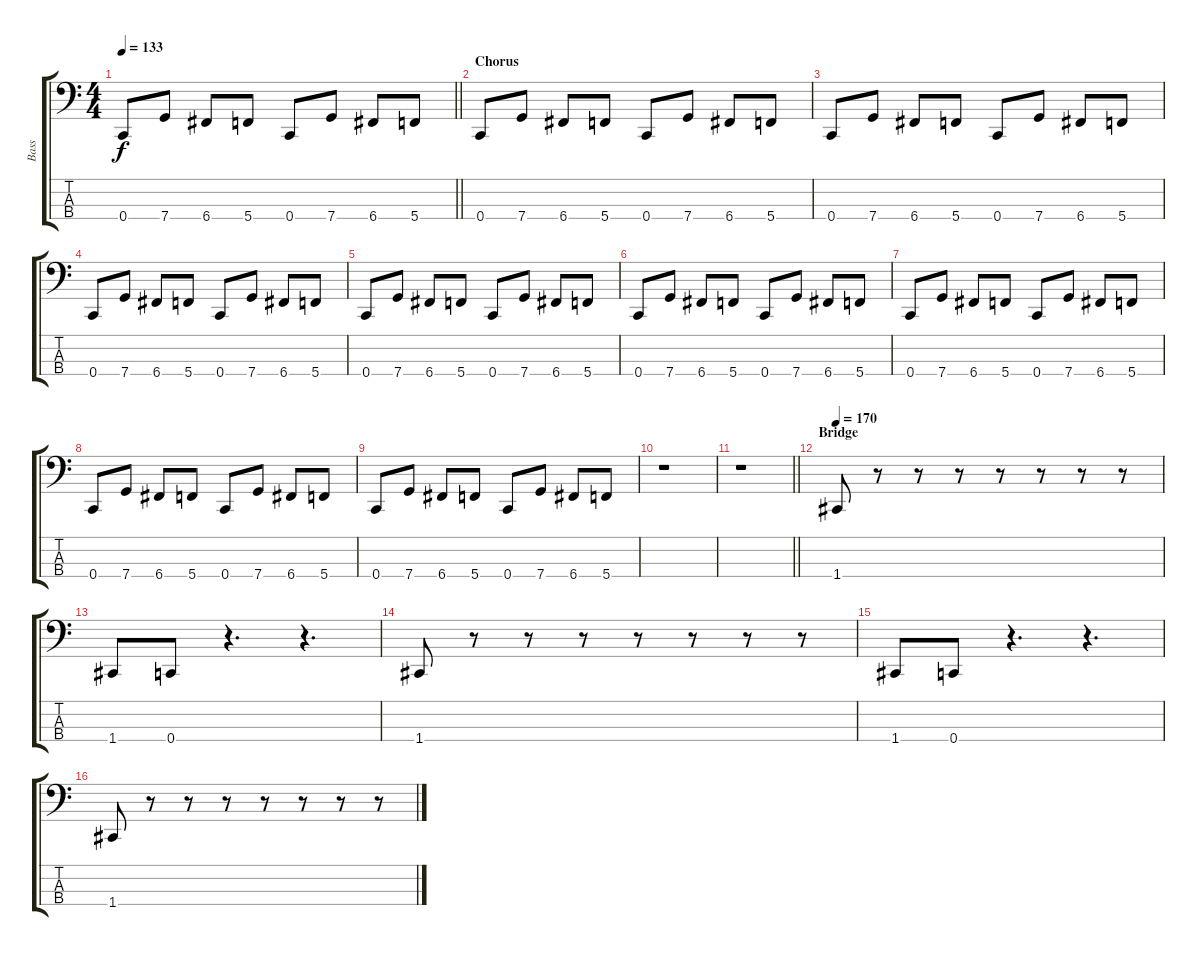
\track ("Bass" "Bass") {instrument electricbasspick}
\staff {score tabs}
\tuning (F2 C2 G1 C1) {hide}
\ts (4 4)
\tempo 133
\clef f4
\barLineRight lightlight
\ks c
0.4.8{dy f} 7.4.8 6.4.8 5.4.8 0.4.8 7.4.8 6.4.8 5.4.8 |
\section ("" "Chorus")
0.4.8 7.4.8 6.4.8 5.4.8 0.4.8 7.4.8 6.4.8 5.4.8 |
0.4.8 7.4.8 6.4.8 5.4.8 0.4.8 7.4.8 6.4.8 5.4.8 |
0.4.8 7.4.8 6.4.8 5.4.8 0.4.8 7.4.8 6.4.8 5.4.8 |
0.4.8 7.4.8 6.4.8 5.4.8 0.4.8 7.4.8 6.4.8 5.4.8 |
0.4.8 7.4.8 6.4.8 5.4.8 0.4.8 7.4.8 6.4.8 5.4.8 |
0.4.8 7.4.8 6.4.8 5.4.8 0.4.8 7.4.8 6.4.8 5.4.8 |
0.4.8 7.4.8 6.4.8 5.4.8 0.4.8 7.4.8 6.4.8 5.4.8 |
0.4.8 7.4.8 6.4.8 5.4.8 0.4.8 7.4.8 6.4.8 5.4.8 |
r.1 |
\barLineRight lightlight
r.1 |
\section ("" "Bridge")
\tempo 170
1.4.8 r.8 r.8 r.8 r.8 r.8 r.8 r.8 |
1.4.8 0.4.8 r.4{d} r.4{d} |
1.4.8 r.8 r.8 r.8 r.8 r.8 r.8 r.8 |
1.4.8 0.4.8 r.4{d} r.4{d} |
1.4.8 r.8 r.8 r.8 r.8 r.8 r.8 r.8
